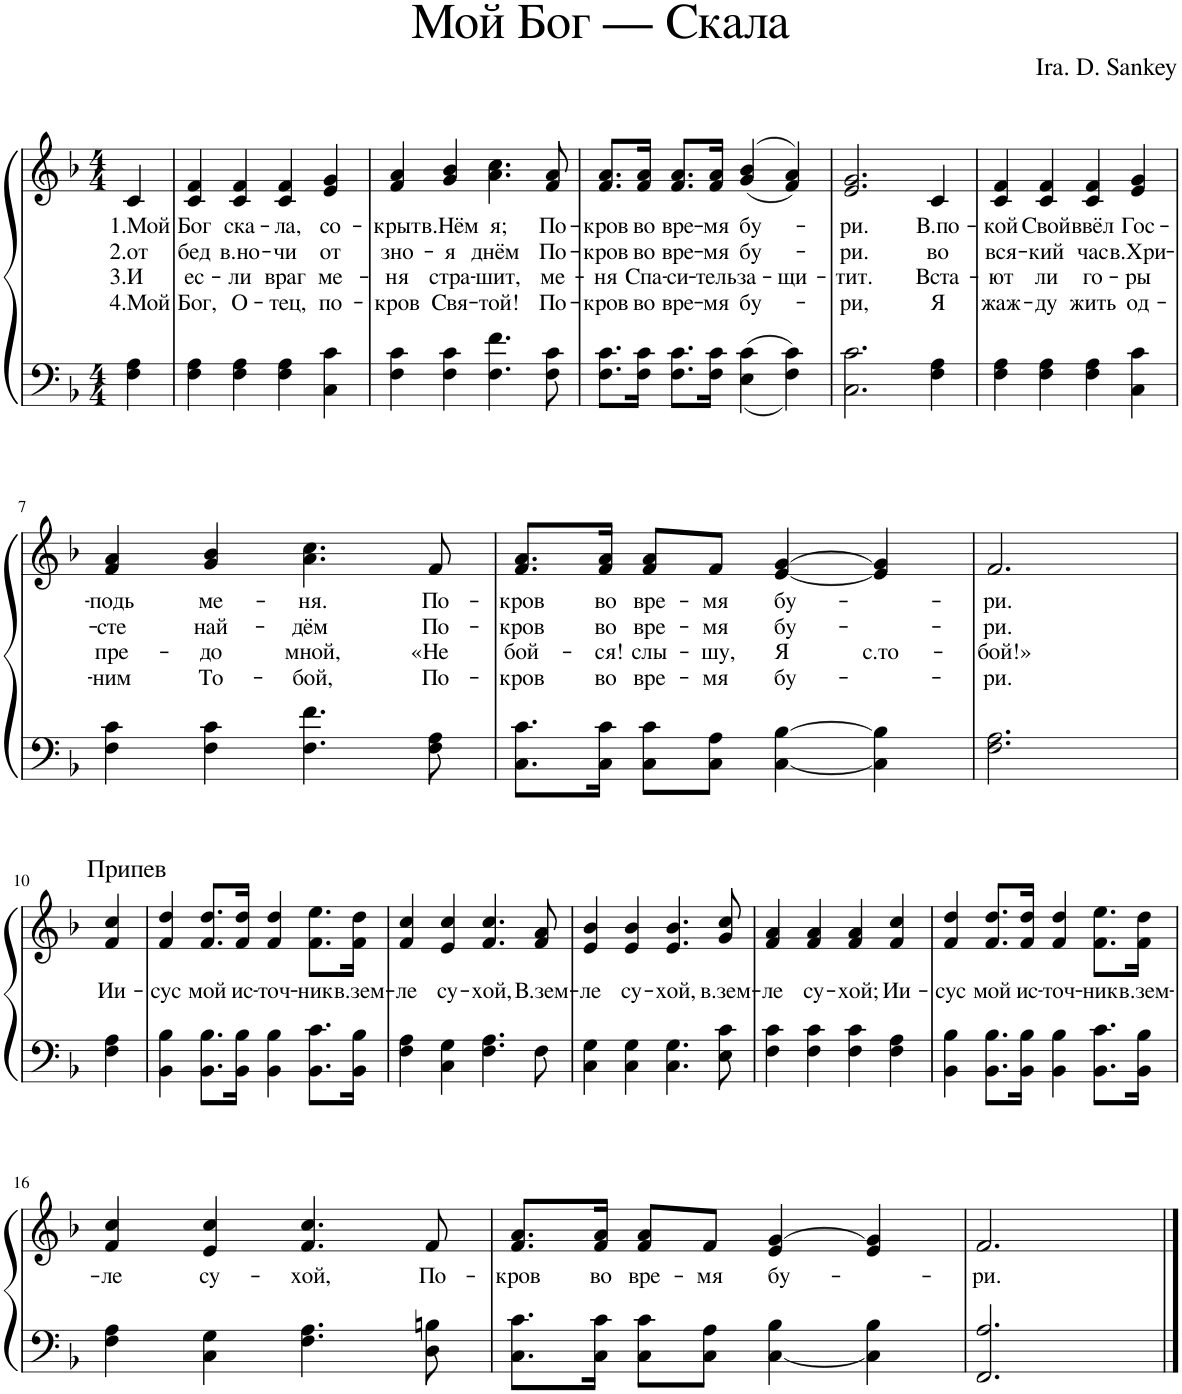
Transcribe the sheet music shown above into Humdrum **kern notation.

**kern	**kern	**text	**text	**text	**text
*part1	*part1	*part1	*part1	*part1	*part1
*staff2	*staff1	*staff1	*staff1	*staff1	*staff1
*I"Piano	*	*	*	*	*
*I'Pno.	*	*	*	*	*
*clefF4	*clefG2	*	*	*	*
*k[b-]	*k[b-]	*	*	*	*
*M4/4	*M4/4	*	*	*	*
=1	=1	=1	=1	=1	=1
!	!	!LO:LY:b	!LO:LY:b	!LO:LY:b	!LO:LY:b
4F\ 4A\	4c/	1.Мой	2.от	3.И	4.Мой
=2	=2	=2	=2	=2	=2
!	!	!LO:LY:b	!LO:LY:b	!LO:LY:b	!LO:LY:b
4F\ 4A\	4c/ 4f/	Бог	бед	ес-	Бог,
!	!	!LO:LY:b	!LO:LY:b	!LO:LY:b	!LO:LY:b
4F\ 4A\	4c/ 4f/	ска-	в.но-	-ли	О-
!	!	!LO:LY:b	!LO:LY:b	!LO:LY:b	!LO:LY:b
4F\ 4A\	4c/ 4f/	-ла,	-чи	враг	-тец,
!	!	!LO:LY:b	!LO:LY:b	!LO:LY:b	!LO:LY:b
4C\ 4c\	4e/ 4g/	со-	от	ме-	по-
=3	=3	=3	=3	=3	=3
!	!	!LO:LY:b	!LO:LY:b	!LO:LY:b	!LO:LY:b
4F\ 4c\	4f/ 4a/	-крыт	зно-	-ня	-кров
!	!	!LO:LY:b	!LO:LY:b	!LO:LY:b	!LO:LY:b
4F\ 4c\	4g/ 4b-/	в.Нём	-я	стра-	Свя-
!	!	!LO:LY:b	!LO:LY:b	!LO:LY:b	!LO:LY:b
4.F\ 4.f\	4.a\ 4.cc\	я;	днём	-шит,	-той!
!	!	!LO:LY:b	!LO:LY:b	!LO:LY:b	!LO:LY:b
8F\ 8c\	8f/ 8a/	По-	По-	ме-	По-
=4	=4	=4	=4	=4	=4
!	!	!LO:LY:b	!LO:LY:b	!LO:LY:b	!LO:LY:b
8.F\ 8.c\L	8.f/ 8.a/L	-кров	-кров	-ня	-кров
!	!	!LO:LY:b	!LO:LY:b	!LO:LY:b	!LO:LY:b
16F\ 16c\Jk	16f/ 16a/Jk	во	во	Спа-	во
!	!	!LO:LY:b	!LO:LY:b	!LO:LY:b	!LO:LY:b
8.F\ 8.c\L	8.f/ 8.a/L	вре-	вре-	-си-	вре-
!	!	!LO:LY:b	!LO:LY:b	!LO:LY:b	!LO:LY:b
16F\ 16c\Jk	16f/ 16a/Jk	-мя	-мя	-тель	-мя
!	!	!LO:LY:b	!LO:LY:b	!LO:LY:b	!LO:LY:b
4E\ 4c\	(>(4g/ 4b-/	бу-	бу-	за-	бу-
!	!	!	!	!LO:LY:b	!
4F\ 4c\	4f/ 4a/))	.	.	-щи-	.
=5	=5	=5	=5	=5	=5
!	!	!LO:LY:b	!LO:LY:b	!LO:LY:b	!LO:LY:b
2.C\ 2.c\	2.e/ 2.g/	-ри.	-ри.	-тит.	-ри,
!	!	!LO:LY:b	!LO:LY:b	!LO:LY:b	!LO:LY:b
4F\ 4A\	4c/	В.по-	во	Вста-	Я
=6	=6	=6	=6	=6	=6
!	!	!LO:LY:b	!LO:LY:b	!LO:LY:b	!LO:LY:b
4F\ 4A\	4c/ 4f/	-кой	вся-	-ют	жаж-
!	!	!LO:LY:b	!LO:LY:b	!LO:LY:b	!LO:LY:b
4F\ 4A\	4c/ 4f/	Свой	-кий	ли	-ду
!	!	!LO:LY:b	!LO:LY:b	!LO:LY:b	!LO:LY:b
4F\ 4A\	4c/ 4f/	ввёл	час	го-	жить
!	!	!LO:LY:b	!LO:LY:b	!LO:LY:b	!LO:LY:b
4C\ 4c\	4e/ 4g/	Гос-	в.Хри-	-ры	од-
!!LO:LB:g=z
=7	=7	=7	=7	=7	=7
!	!	!LO:LY:b	!LO:LY:b	!LO:LY:b	!LO:LY:b
4F\ 4c\	4f/ 4a/	-подь	-сте	пре-	-ним
!	!	!LO:LY:b	!LO:LY:b	!LO:LY:b	!LO:LY:b
4F\ 4c\	4g/ 4b-/	ме-	най-	-до	То-
!	!	!LO:LY:b	!LO:LY:b	!LO:LY:b	!LO:LY:b
4.F\ 4.f\	4.a\ 4.cc\	-ня.	-дём	мной,	-бой,
!	!	!LO:LY:b	!LO:LY:b	!LO:LY:b	!LO:LY:b
8F\ 8A\	8f/	По-	По-	«Не	По-
=8	=8	=8	=8	=8	=8
!	!	!LO:LY:b	!LO:LY:b	!LO:LY:b	!LO:LY:b
8.C\ 8.c\L	8.f/ 8.a/L	-кров	-кров	бой-	-кров
!	!	!LO:LY:b	!LO:LY:b	!LO:LY:b	!LO:LY:b
16C\ 16c\Jk	16f/ 16a/Jk	во	во	-ся!	во
!	!	!LO:LY:b	!LO:LY:b	!LO:LY:b	!LO:LY:b
8C\ 8c\L	8f/ 8a/L	вре-	вре-	слы-	вре-
!	!	!LO:LY:b	!LO:LY:b	!LO:LY:b	!LO:LY:b
8C\ 8A\J	8f/J	-мя	-мя	-шу,	-мя
!	!	!LO:LY:b	!LO:LY:b	!LO:LY:b	!LO:LY:b
[4C\ [4B-\	[4e/ [4g/	бу-	бу-	Я	бу-
!	!	!	!	!LO:LY:b	!
4C\] 4B-\]	4e/] 4g/]	.	.	с.то-	.
=9	=9	=9	=9	=9	=9
!	!	!LO:LY:b	!LO:LY:b	!LO:LY:b	!LO:LY:b
2.F\ 2.A\	2.f/	-ри.	-ри.	-бой!»	-ри.
!!LO:LB:g=z
=10	=10	=10	=10	=10	=10
!	!LO:TX:a:t=Припев	!	!	!	!
!	!	!LO:LY:b	!	!	!
4F\ 4A\	4f/ 4cc/	Ии-	.	.	.
=11	=11	=11	=11	=11	=11
!	!	!LO:LY:b	!	!	!
4BB-\ 4B-\	4f/ 4dd/	-сус	.	.	.
!	!	!LO:LY:b	!	!	!
8.BB-\ 8.B-\L	8.f/ 8.dd/L	мой	.	.	.
!	!	!LO:LY:b	!	!	!
16BB-\ 16B-\Jk	16f/ 16dd/Jk	ис-	.	.	.
!	!	!LO:LY:b	!	!	!
4BB-\ 4B-\	4f/ 4dd/	-точ-	.	.	.
!	!	!LO:LY:b	!	!	!
8.BB-\ 8.c\L	8.f\ 8.ee\L	-ник	.	.	.
!	!	!LO:LY:b	!	!	!
16BB-\ 16B-\Jk	16f\ 16dd\Jk	в.зем-	.	.	.
=12	=12	=12	=12	=12	=12
!	!	!LO:LY:b	!	!	!
4F\ 4A\	4f/ 4cc/	-ле	.	.	.
!	!	!LO:LY:b	!	!	!
4C\ 4G\	4e/ 4cc/	су-	.	.	.
!	!	!LO:LY:b	!	!	!
4.F\ 4.A\	4.f/ 4.cc/	-хой,	.	.	.
!	!	!LO:LY:b	!	!	!
8F\	8f/ 8a/	В.зем-	.	.	.
=13	=13	=13	=13	=13	=13
!	!	!LO:LY:b	!	!	!
4C\ 4G\	4e/ 4b-/	-ле	.	.	.
!	!	!LO:LY:b	!	!	!
4C\ 4G\	4e/ 4b-/	су-	.	.	.
!	!	!LO:LY:b	!	!	!
4.C\ 4.G\	4.e/ 4.b-/	-хой,	.	.	.
!	!	!LO:LY:b	!	!	!
8E\ 8c\	8g/ 8cc/	в.зем-	.	.	.
=14	=14	=14	=14	=14	=14
!	!	!LO:LY:b	!	!	!
4F\ 4c\	4f/ 4a/	-ле	.	.	.
!	!	!LO:LY:b	!	!	!
4F\ 4c\	4f/ 4a/	су-	.	.	.
!	!	!LO:LY:b	!	!	!
4F\ 4c\	4f/ 4a/	-хой;	.	.	.
!	!	!LO:LY:b	!	!	!
4F\ 4A\	4f/ 4cc/	Ии-	.	.	.
=15	=15	=15	=15	=15	=15
!	!	!LO:LY:b	!	!	!
4BB-\ 4B-\	4f/ 4dd/	-сус	.	.	.
!	!	!LO:LY:b	!	!	!
8.BB-\ 8.B-\L	8.f/ 8.dd/L	мой	.	.	.
!	!	!LO:LY:b	!	!	!
16BB-\ 16B-\Jk	16f/ 16dd/Jk	ис-	.	.	.
!	!	!LO:LY:b	!	!	!
4BB-\ 4B-\	4f/ 4dd/	-точ-	.	.	.
!	!	!LO:LY:b	!	!	!
8.BB-\ 8.c\L	8.f\ 8.ee\L	-ник	.	.	.
!	!	!LO:LY:b	!	!	!
16BB-\ 16B-\Jk	16f\ 16dd\Jk	в.зем-	.	.	.
!!LO:LB:g=z
=16	=16	=16	=16	=16	=16
!	!	!LO:LY:b	!	!	!
4F\ 4A\	4f/ 4cc/	-ле	.	.	.
!	!	!LO:LY:b	!	!	!
4C\ 4G\	4e/ 4cc/	су-	.	.	.
!	!	!LO:LY:b	!	!	!
4.F\ 4.A\	4.f/ 4.cc/	-хой,	.	.	.
!	!	!LO:LY:b	!	!	!
8D\ 8Bn\	8f/	По-	.	.	.
=17	=17	=17	=17	=17	=17
!	!	!LO:LY:b	!	!	!
8.C\ 8.c\L	8.f/ 8.a/L	-кров	.	.	.
!	!	!LO:LY:b	!	!	!
16C\ 16c\Jk	16f/ 16a/Jk	во	.	.	.
!	!	!LO:LY:b	!	!	!
8C\ 8c\L	8f/ 8a/L	вре-	.	.	.
!	!	!LO:LY:b	!	!	!
8C\ 8A\J	8f/J	-мя	.	.	.
!	!	!LO:LY:b	!	!	!
[4C\ 4B-\	4e/ [4g/	бу-	.	.	.
4C\] 4B-\	4e/ 4g/]	.	.	.	.
=18	=18	=18	=18	=18	=18
!	!	!LO:LY:b	!	!	!
2.FF/ 2.A/	2.f/	-ри.	.	.	.
==	==	==	==	==	==
*-	*-	*-	*-	*-	*-
